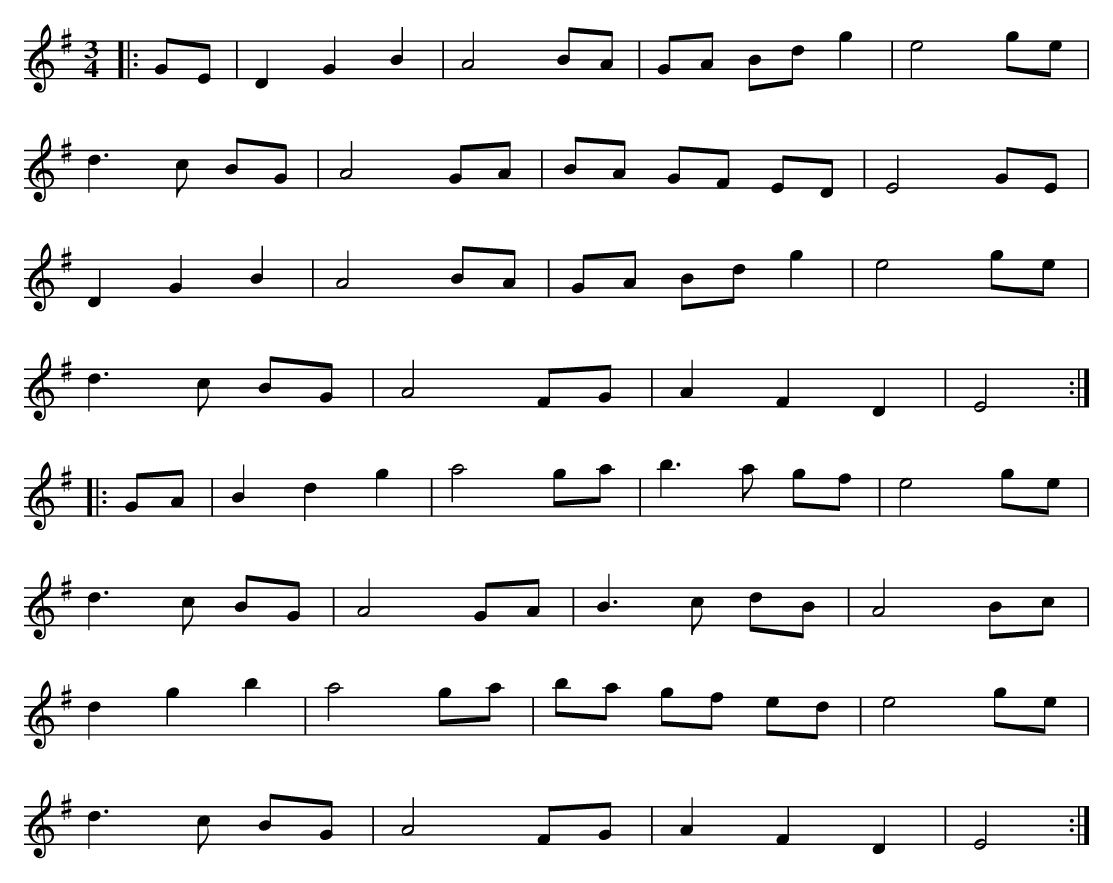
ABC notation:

X:1
M:3/4
K:G
|:GE| D2 G2 B2|A4 BA |GA Bd g2|e4 ge|
d3c BG|A4 GA |BA GF ED|E4 GE |
D2 G2 B2|A4 BA |GA Bd g2|e4 ge|
d3c BG|A4 FG |A2 F2 D2| E4 :|
|:GA |B2 d2 g2| a4 ga| b3a gf| e4 ge |
d3c BG | A4 GA | B3c dB | A4 Bc|
d2 g2 b2 | a4 ga| ba gf ed|e4 ge|
d3c BG| A4 FG| A2 F2 D2| E4 :|
